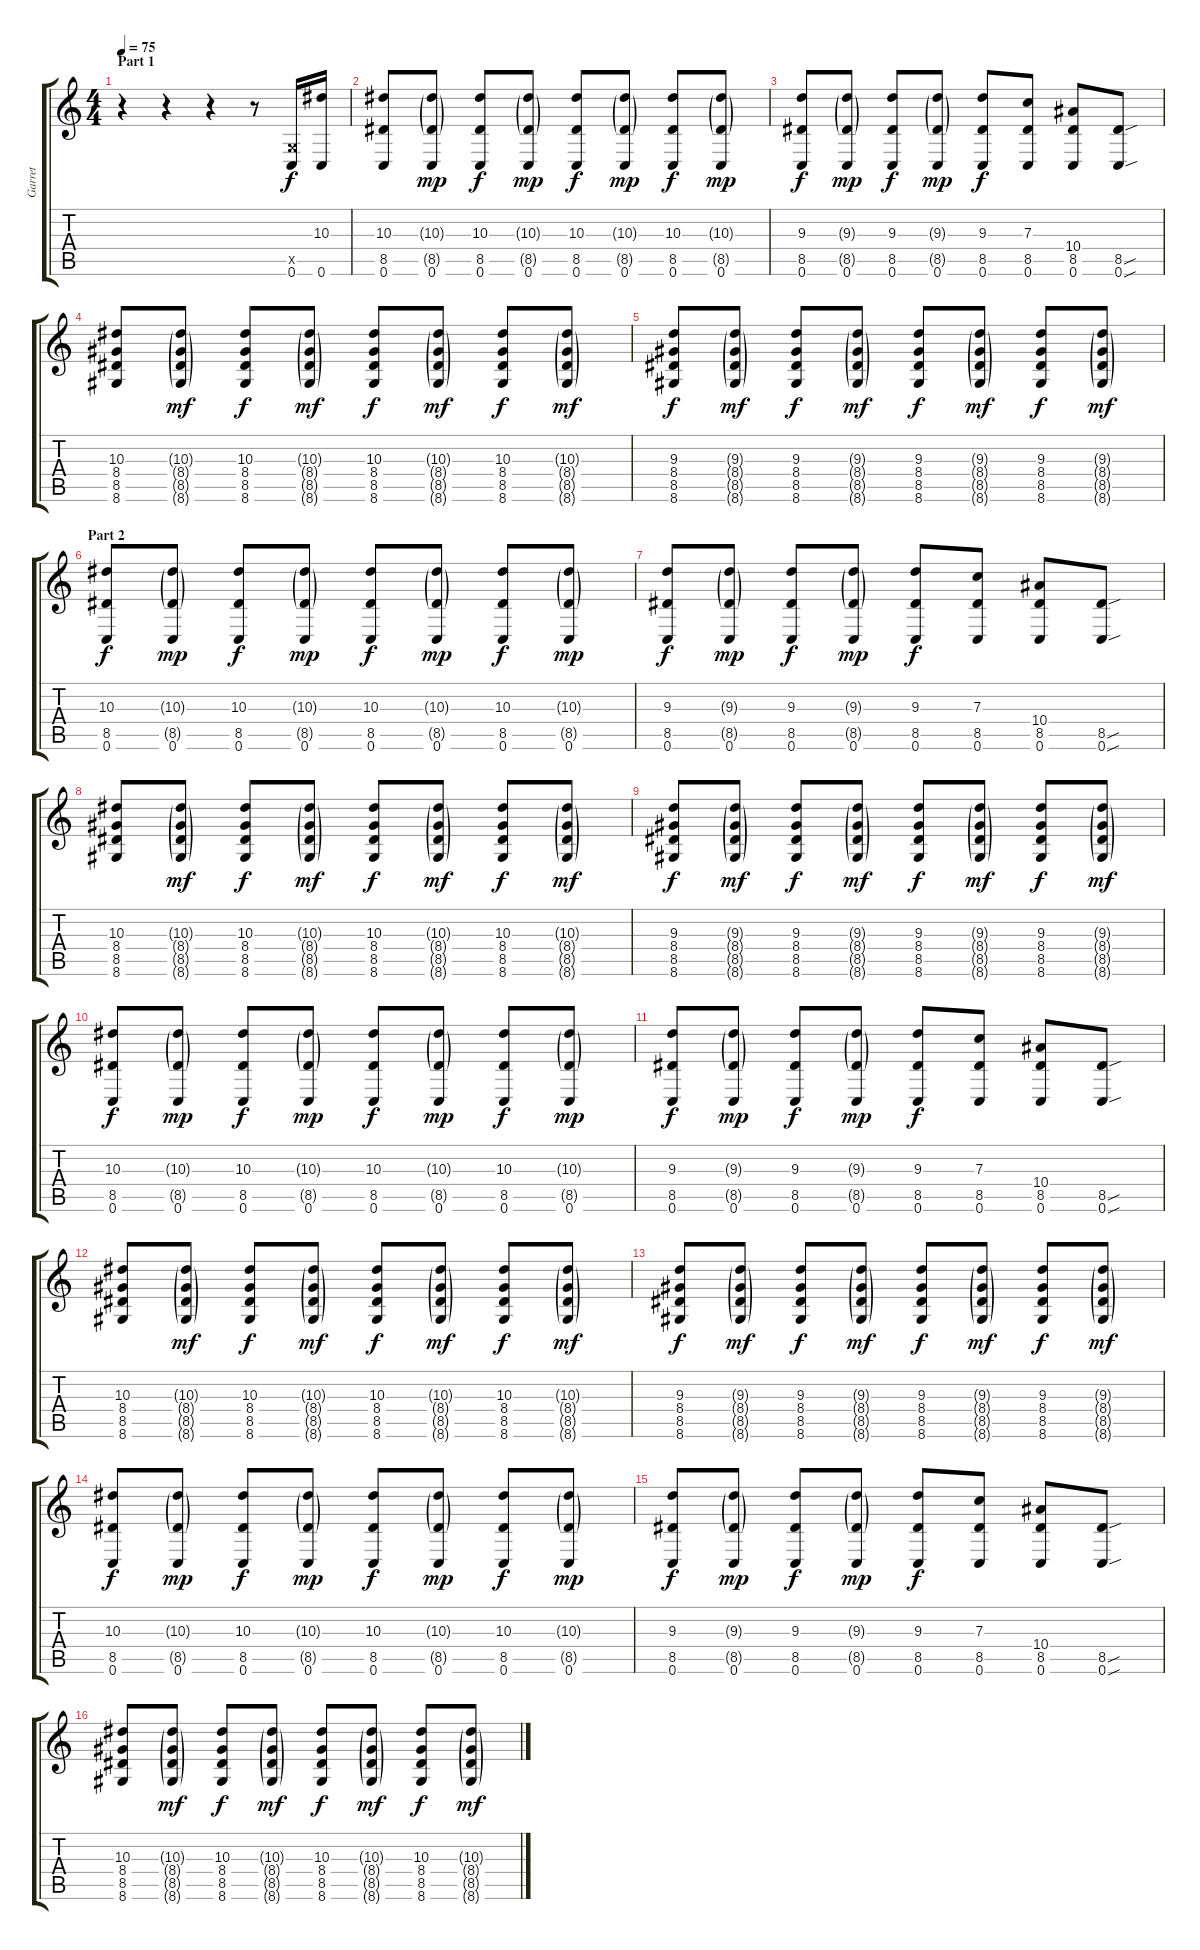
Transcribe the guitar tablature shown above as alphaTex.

\track ("Garret" "Garret") {instrument acousticguitarsteel}
\staff {score tabs}
\tuning (D4 A3 F3 C3 G2 C2) {hide}
\ts (4 4)
\section ("" "Part 1")
\tempo 75
\clef g2
\ks c
r.4{dy f instrument acousticguitarsteel} r.4 r.4 r.8 (0.5{x} 0.6).16 (10.3 0.6).16 |
(10.3 8.5 0.6).8 (10.3{g} 8.5{g} 0.6).8{dy mp} (10.3 8.5 0.6).8{dy f} (10.3{g} 8.5{g} 0.6).8{dy mp} (10.3 8.5 0.6).8{dy f} (10.3{g} 8.5{g} 0.6).8{dy mp} (10.3 8.5 0.6).8{dy f} (10.3{g} 8.5{g} 0.6).8{dy mp} |
(9.3 8.5 0.6).8{dy f} (9.3{g} 8.5{g} 0.6).8{dy mp} (9.3 8.5 0.6).8{dy f} (9.3{g} 8.5{g} 0.6).8{dy mp} (9.3 8.5 0.6).8{dy f} (7.3 8.5 0.6).8 (10.4 8.5 0.6).8 (8.5{sou} 0.6{sou}).8 |
(10.3 8.4 8.5 8.6).8 (10.3{g} 8.4{g} 8.5{g} 8.6{g}).8{dy mf} (10.3 8.4 8.5 8.6).8{dy f} (10.3{g} 8.4{g} 8.5{g} 8.6{g}).8{dy mf} (10.3 8.4 8.5 8.6).8{dy f} (10.3{g} 8.4{g} 8.5{g} 8.6{g}).8{dy mf} (10.3 8.4 8.5 8.6).8{dy f} (10.3{g} 8.4{g} 8.5{g} 8.6{g}).8{dy mf} |
(9.3 8.4 8.5 8.6).8{dy f} (9.3{g} 8.4{g} 8.5{g} 8.6{g}).8{dy mf} (9.3 8.4 8.5 8.6).8{dy f} (9.3{g} 8.4{g} 8.5{g} 8.6{g}).8{dy mf} (9.3 8.4 8.5 8.6).8{dy f} (9.3{g} 8.4{g} 8.5{g} 8.6{g}).8{dy mf} (9.3 8.4 8.5 8.6).8{dy f} (9.3{g} 8.4{g} 8.5{g} 8.6{g}).8{dy mf} |
\section ("" "Part 2")
(10.3 8.5 0.6).8{dy f} (10.3{g} 8.5{g} 0.6).8{dy mp} (10.3 8.5 0.6).8{dy f} (10.3{g} 8.5{g} 0.6).8{dy mp} (10.3 8.5 0.6).8{dy f} (10.3{g} 8.5{g} 0.6).8{dy mp} (10.3 8.5 0.6).8{dy f} (10.3{g} 8.5{g} 0.6).8{dy mp} |
(9.3 8.5 0.6).8{dy f} (9.3{g} 8.5{g} 0.6).8{dy mp} (9.3 8.5 0.6).8{dy f} (9.3{g} 8.5{g} 0.6).8{dy mp} (9.3 8.5 0.6).8{dy f} (7.3 8.5 0.6).8 (10.4 8.5 0.6).8 (8.5{sou} 0.6{sou}).8 |
(10.3 8.4 8.5 8.6).8 (10.3{g} 8.4{g} 8.5{g} 8.6{g}).8{dy mf} (10.3 8.4 8.5 8.6).8{dy f} (10.3{g} 8.4{g} 8.5{g} 8.6{g}).8{dy mf} (10.3 8.4 8.5 8.6).8{dy f} (10.3{g} 8.4{g} 8.5{g} 8.6{g}).8{dy mf} (10.3 8.4 8.5 8.6).8{dy f} (10.3{g} 8.4{g} 8.5{g} 8.6{g}).8{dy mf} |
(9.3 8.4 8.5 8.6).8{dy f} (9.3{g} 8.4{g} 8.5{g} 8.6{g}).8{dy mf} (9.3 8.4 8.5 8.6).8{dy f} (9.3{g} 8.4{g} 8.5{g} 8.6{g}).8{dy mf} (9.3 8.4 8.5 8.6).8{dy f} (9.3{g} 8.4{g} 8.5{g} 8.6{g}).8{dy mf} (9.3 8.4 8.5 8.6).8{dy f} (9.3{g} 8.4{g} 8.5{g} 8.6{g}).8{dy mf} |
(10.3 8.5 0.6).8{dy f} (10.3{g} 8.5{g} 0.6).8{dy mp} (10.3 8.5 0.6).8{dy f} (10.3{g} 8.5{g} 0.6).8{dy mp} (10.3 8.5 0.6).8{dy f} (10.3{g} 8.5{g} 0.6).8{dy mp} (10.3 8.5 0.6).8{dy f} (10.3{g} 8.5{g} 0.6).8{dy mp} |
(9.3 8.5 0.6).8{dy f} (9.3{g} 8.5{g} 0.6).8{dy mp} (9.3 8.5 0.6).8{dy f} (9.3{g} 8.5{g} 0.6).8{dy mp} (9.3 8.5 0.6).8{dy f} (7.3 8.5 0.6).8 (10.4 8.5 0.6).8 (8.5{sou} 0.6{sou}).8 |
(10.3 8.4 8.5 8.6).8 (10.3{g} 8.4{g} 8.5{g} 8.6{g}).8{dy mf} (10.3 8.4 8.5 8.6).8{dy f} (10.3{g} 8.4{g} 8.5{g} 8.6{g}).8{dy mf} (10.3 8.4 8.5 8.6).8{dy f} (10.3{g} 8.4{g} 8.5{g} 8.6{g}).8{dy mf} (10.3 8.4 8.5 8.6).8{dy f} (10.3{g} 8.4{g} 8.5{g} 8.6{g}).8{dy mf} |
(9.3 8.4 8.5 8.6).8{dy f} (9.3{g} 8.4{g} 8.5{g} 8.6{g}).8{dy mf} (9.3 8.4 8.5 8.6).8{dy f} (9.3{g} 8.4{g} 8.5{g} 8.6{g}).8{dy mf} (9.3 8.4 8.5 8.6).8{dy f} (9.3{g} 8.4{g} 8.5{g} 8.6{g}).8{dy mf} (9.3 8.4 8.5 8.6).8{dy f} (9.3{g} 8.4{g} 8.5{g} 8.6{g}).8{dy mf} |
(10.3 8.5 0.6).8{dy f} (10.3{g} 8.5{g} 0.6).8{dy mp} (10.3 8.5 0.6).8{dy f} (10.3{g} 8.5{g} 0.6).8{dy mp} (10.3 8.5 0.6).8{dy f} (10.3{g} 8.5{g} 0.6).8{dy mp} (10.3 8.5 0.6).8{dy f} (10.3{g} 8.5{g} 0.6).8{dy mp} |
(9.3 8.5 0.6).8{dy f} (9.3{g} 8.5{g} 0.6).8{dy mp} (9.3 8.5 0.6).8{dy f} (9.3{g} 8.5{g} 0.6).8{dy mp} (9.3 8.5 0.6).8{dy f} (7.3 8.5 0.6).8 (10.4 8.5 0.6).8 (8.5{sou} 0.6{sou}).8 |
(10.3 8.4 8.5 8.6).8 (10.3{g} 8.4{g} 8.5{g} 8.6{g}).8{dy mf} (10.3 8.4 8.5 8.6).8{dy f} (10.3{g} 8.4{g} 8.5{g} 8.6{g}).8{dy mf} (10.3 8.4 8.5 8.6).8{dy f} (10.3{g} 8.4{g} 8.5{g} 8.6{g}).8{dy mf} (10.3 8.4 8.5 8.6).8{dy f} (10.3{g} 8.4{g} 8.5{g} 8.6{g}).8{dy mf}
